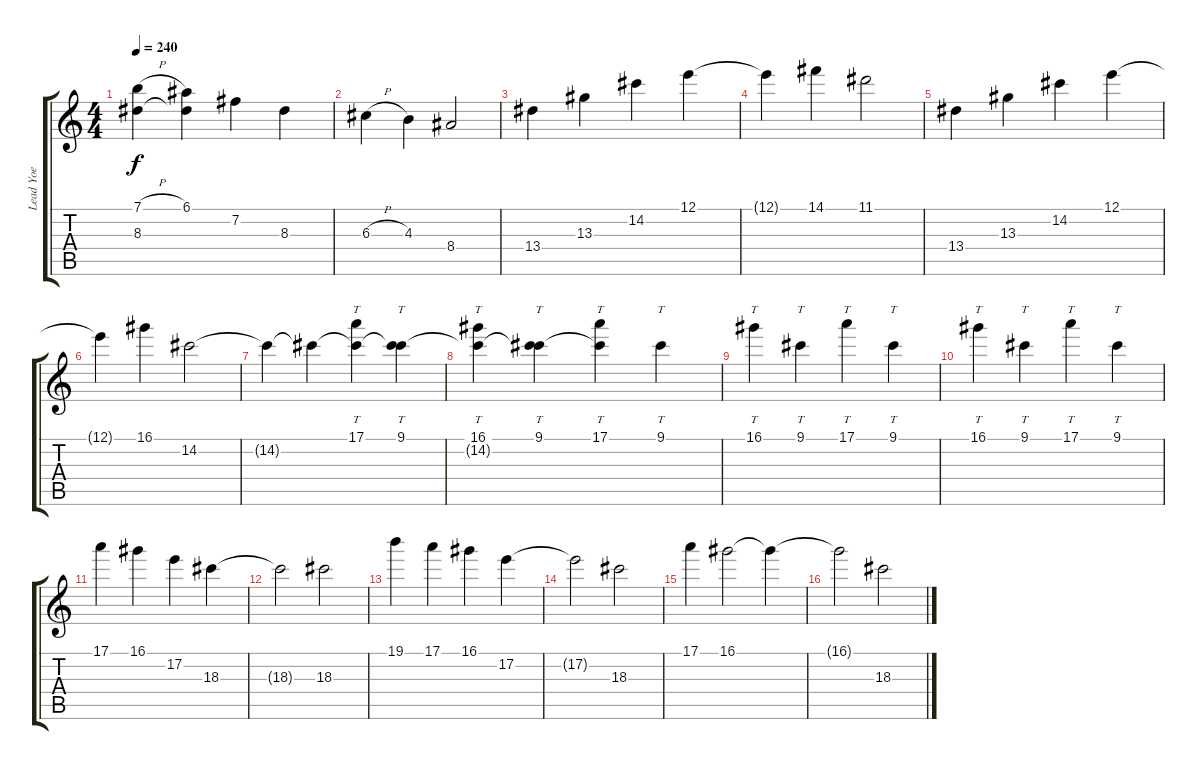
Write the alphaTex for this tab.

\track ("Lead Yoe" "Lead Yoe") {instrument overdrivenguitar}
\staff {score tabs}
\tuning (E4 B3 G3 D3 A2 E2) {hide}
\ts (4 4)
\tempo 240
\clef g2
\ks c
(7.1{h} 8.3{t}).4{dy f} (6.1 8.3{t}).4 7.2.4 8.3.4 |
6.3{h}.4 4.3.4 8.4.2 |
13.4.4 13.3.4 14.2.4 12.1.4 |
12.1{t}.4 14.1.4 11.1.2 |
13.4.4 13.3.4 14.2.4 12.1.4 |
12.1{t}.4 16.1.4 14.2.2 |
14.2{t}.4 14.2{t}.4 (17.1 14.2{t}).4{tt} (9.1 14.2{t}).4{tt} |
(16.1 14.2{t}).4{tt} (9.1 14.2{t}).4{tt} (17.1 14.2{t}).4{tt} 9.1.4{tt} |
16.1.4{tt} 9.1.4{tt} 17.1.4{tt} 9.1.4{tt} |
16.1.4{tt} 9.1.4{tt} 17.1.4{tt} 9.1.4{tt} |
17.1.4 16.1.4 17.2.4 18.3.4 |
18.3{t}.2 18.3.2 |
19.1.4 17.1.4 16.1.4 17.2.4 |
17.2{t}.2 18.3.2 |
17.1.4 16.1.2 16.1{t}.4 |
16.1{t}.2 18.3.2
